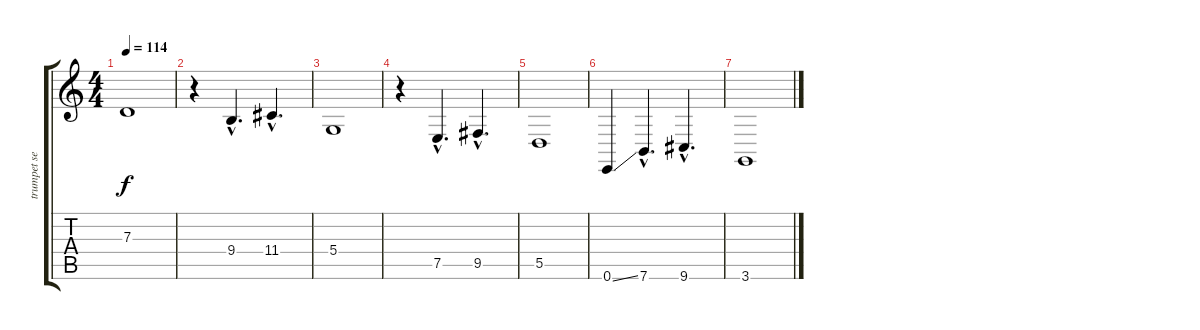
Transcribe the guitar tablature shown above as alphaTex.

\track ("trumpet section" "trumpet se") {instrument brasssection}
\staff {score tabs}
\tuning (E4 B3 G3 D3 A2 E2) {hide}
\ts (4 4)
\tempo 114
\clef g2
\ks c
7.3.1{dy f} |
r.4 9.4{hac}.4{d} 11.4{hac}.4{d} |
5.4.1 |
r.4 7.5{hac}.4{d} 9.5{hac}.4{d} |
5.5.1 |
0.6{ss}.4 7.6{hac}.4{d} 9.6{hac}.4{d} |
3.6.1
